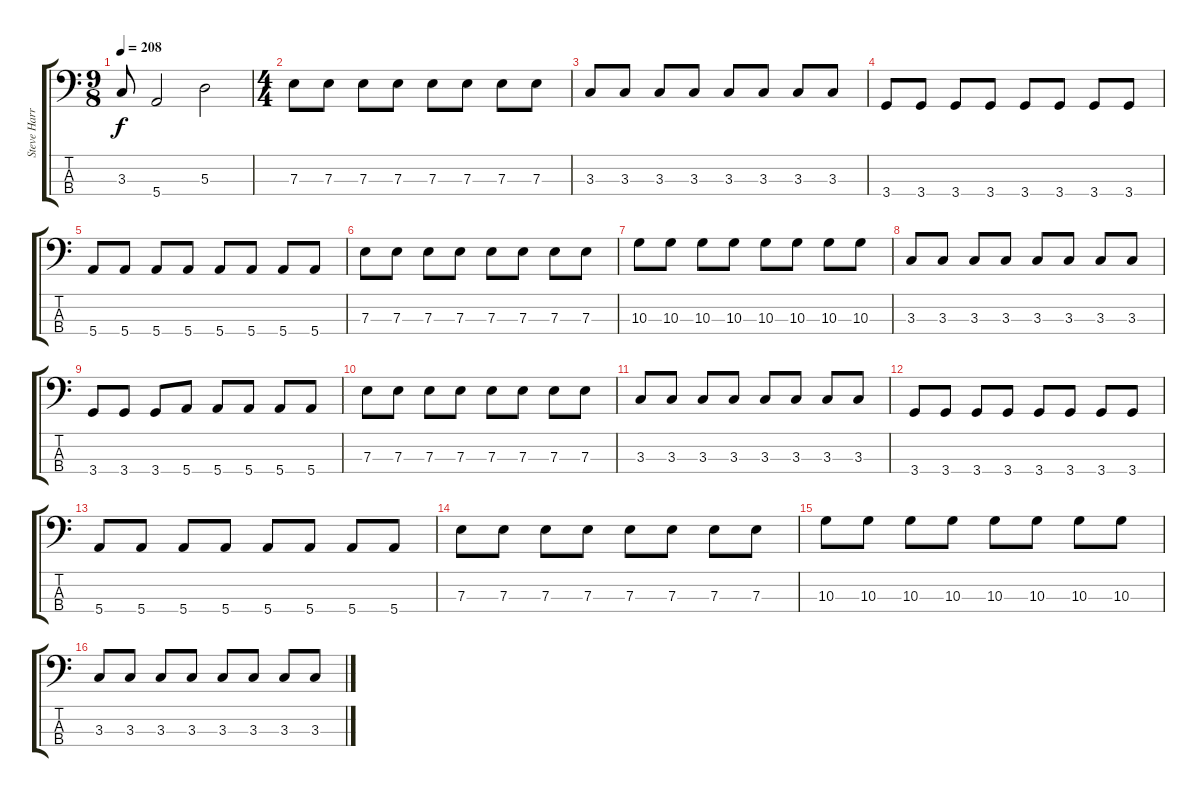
\track ("Steve Harris" "Steve Harr") {instrument electricbassfinger}
\staff {score tabs}
\tuning (G2 D2 A1 E1) {hide}
\ts (9 8)
\tempo 208
\clef f4
\ks c
3.3{t}.8{dy f} 5.4.2 5.3.2 |
\ts (4 4)
7.3.8 7.3.8 7.3.8 7.3.8 7.3.8 7.3.8 7.3.8 7.3.8 |
3.3.8 3.3.8 3.3.8 3.3.8 3.3.8 3.3.8 3.3.8 3.3.8 |
3.4.8 3.4.8 3.4.8 3.4.8 3.4.8 3.4.8 3.4.8 3.4.8 |
5.4.8 5.4.8 5.4.8 5.4.8 5.4.8 5.4.8 5.4.8 5.4.8 |
7.3.8 7.3.8 7.3.8 7.3.8 7.3.8 7.3.8 7.3.8 7.3.8 |
10.3.8 10.3.8 10.3.8 10.3.8 10.3.8 10.3.8 10.3.8 10.3.8 |
3.3.8 3.3.8 3.3.8 3.3.8 3.3.8 3.3.8 3.3.8 3.3.8 |
3.4.8 3.4.8 3.4.8 5.4.8 5.4.8 5.4.8 5.4.8 5.4.8 |
7.3.8 7.3.8 7.3.8 7.3.8 7.3.8 7.3.8 7.3.8 7.3.8 |
3.3.8 3.3.8 3.3.8 3.3.8 3.3.8 3.3.8 3.3.8 3.3.8 |
3.4.8 3.4.8 3.4.8 3.4.8 3.4.8 3.4.8 3.4.8 3.4.8 |
5.4.8 5.4.8 5.4.8 5.4.8 5.4.8 5.4.8 5.4.8 5.4.8 |
7.3.8 7.3.8 7.3.8 7.3.8 7.3.8 7.3.8 7.3.8 7.3.8 |
10.3.8 10.3.8 10.3.8 10.3.8 10.3.8 10.3.8 10.3.8 10.3.8 |
3.3.8 3.3.8 3.3.8 3.3.8 3.3.8 3.3.8 3.3.8 3.3.8
